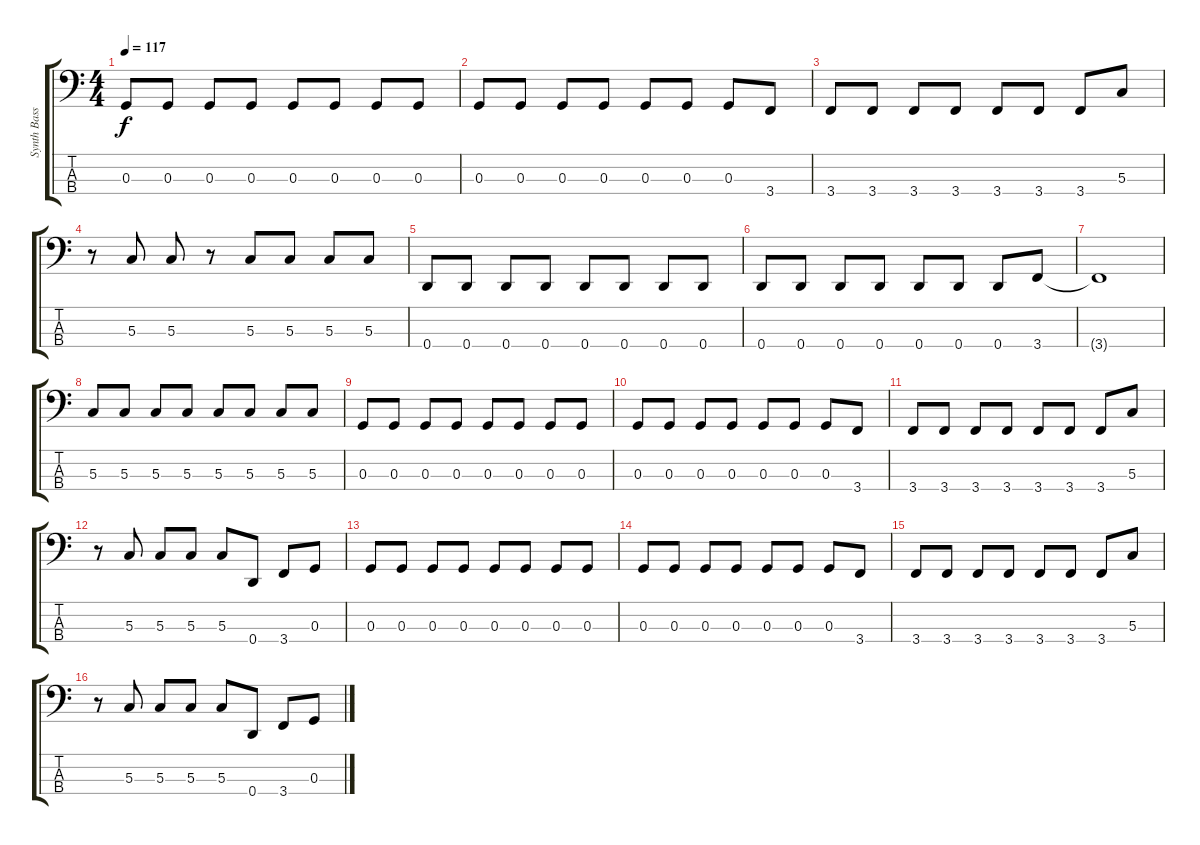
\track ("Synth Bass" "Synth Bass") {instrument synthbass2}
\staff {score tabs}
\tuning (F2 C2 G1 D1) {hide}
\ts (4 4)
\tempo 117
\clef f4
\ks c
0.3.8{dy f} 0.3.8 0.3.8 0.3.8 0.3.8 0.3.8 0.3.8 0.3.8 |
0.3.8 0.3.8 0.3.8 0.3.8 0.3.8 0.3.8 0.3.8 3.4.8 |
3.4.8 3.4.8 3.4.8 3.4.8 3.4.8 3.4.8 3.4.8 5.3.8 |
r.8 5.3.8 5.3.8 r.8 5.3.8 5.3.8 5.3.8 5.3.8 |
0.4.8 0.4.8 0.4.8 0.4.8 0.4.8 0.4.8 0.4.8 0.4.8 |
0.4.8 0.4.8 0.4.8 0.4.8 0.4.8 0.4.8 0.4.8 3.4.8 |
3.4{t}.1 |
5.3.8 5.3.8 5.3.8 5.3.8 5.3.8 5.3.8 5.3.8 5.3.8 |
0.3.8 0.3.8 0.3.8 0.3.8 0.3.8 0.3.8 0.3.8 0.3.8 |
0.3.8 0.3.8 0.3.8 0.3.8 0.3.8 0.3.8 0.3.8 3.4.8 |
3.4.8 3.4.8 3.4.8 3.4.8 3.4.8 3.4.8 3.4.8 5.3.8 |
r.8 5.3.8 5.3.8 5.3.8 5.3.8 0.4.8 3.4.8 0.3.8 |
0.3.8 0.3.8 0.3.8 0.3.8 0.3.8 0.3.8 0.3.8 0.3.8 |
0.3.8 0.3.8 0.3.8 0.3.8 0.3.8 0.3.8 0.3.8 3.4.8 |
3.4.8 3.4.8 3.4.8 3.4.8 3.4.8 3.4.8 3.4.8 5.3.8 |
r.8 5.3.8 5.3.8 5.3.8 5.3.8 0.4.8 3.4.8 0.3.8
